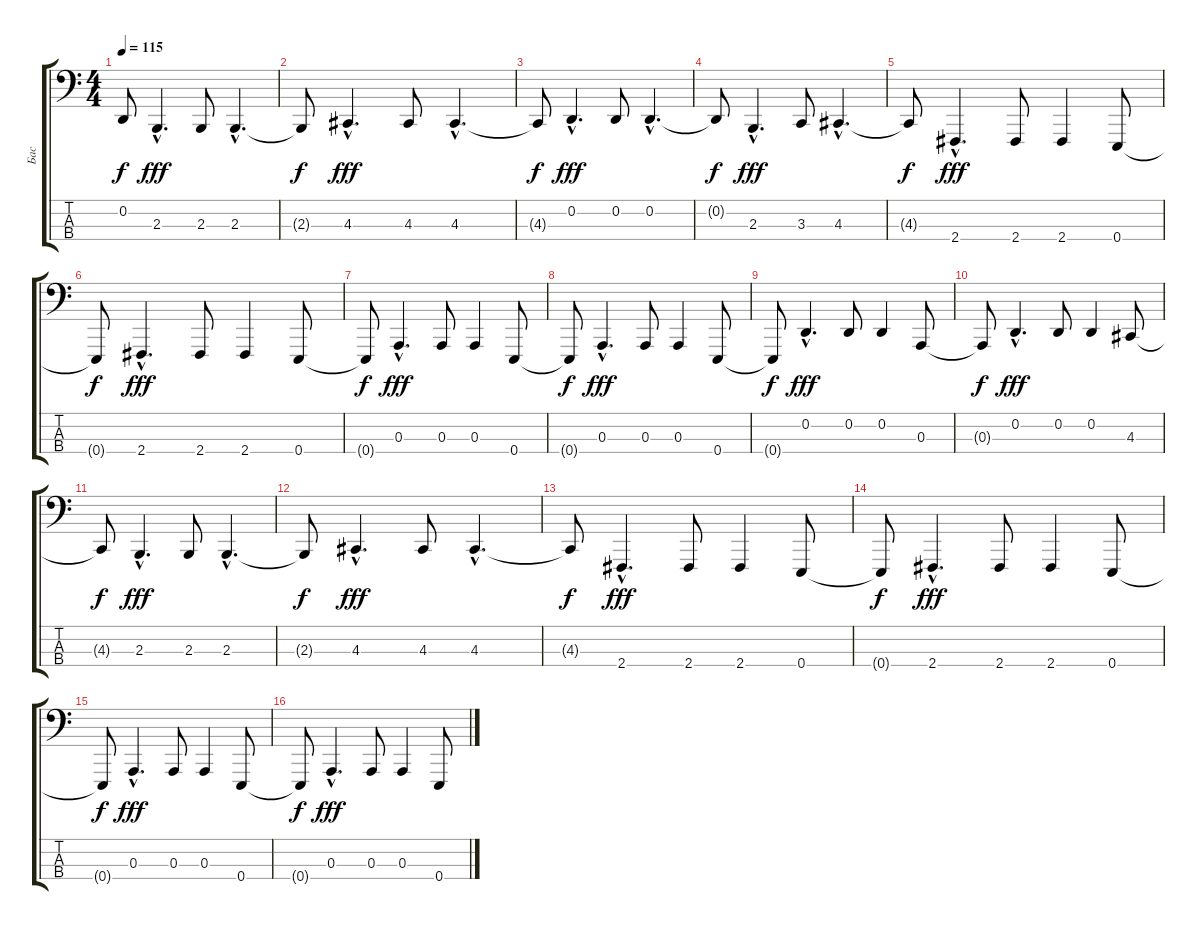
\track ("Бас" "Бас") {instrument stringensemble1}
\staff {score tabs}
\tuning (G2 D2 A1 E1) {hide}
\ts (4 4)
\tempo 115
\clef f4
\ks c
0.2{t}.8{dy f} 2.3{hac}.4{d dy fff} 2.3.8 2.3{hac}.4{d} |
2.3{t}.8{dy f} 4.3{hac}.4{d dy fff} 4.3.8 4.3{hac}.4{d} |
4.3{t}.8{dy f} 0.2{hac}.4{d dy fff} 0.2.8 0.2{hac}.4{d} |
0.2{t}.8{dy f} 2.3{hac}.4{d dy fff} 3.3.8 4.3{hac}.4{d} |
4.3{t}.8{dy f} 2.4{hac}.4{d dy fff} 2.4.8 2.4.4 0.4.8 |
0.4{t}.8{dy f} 2.4{hac}.4{d dy fff} 2.4.8 2.4.4 0.4.8 |
0.4{t}.8{dy f} 0.3{hac}.4{d dy fff} 0.3.8 0.3.4 0.4.8 |
0.4{t}.8{dy f} 0.3{hac}.4{d dy fff} 0.3.8 0.3.4 0.4.8 |
0.4{t}.8{dy f} 0.2{hac}.4{d dy fff} 0.2.8 0.2.4 0.3.8 |
0.3{t}.8{dy f} 0.2{hac}.4{d dy fff} 0.2.8 0.2.4 4.3.8 |
4.3{t}.8{dy f} 2.3{hac}.4{d dy fff} 2.3.8 2.3{hac}.4{d} |
2.3{t}.8{dy f} 4.3{hac}.4{d dy fff} 4.3.8 4.3{hac}.4{d} |
4.3{t}.8{dy f} 2.4{hac}.4{d dy fff} 2.4.8 2.4.4 0.4.8 |
0.4{t}.8{dy f} 2.4{hac}.4{d dy fff} 2.4.8 2.4.4 0.4.8 |
0.4{t}.8{dy f} 0.3{hac}.4{d dy fff} 0.3.8 0.3.4 0.4.8 |
0.4{t}.8{dy f} 0.3{hac}.4{d dy fff} 0.3.8 0.3.4 0.4.8
